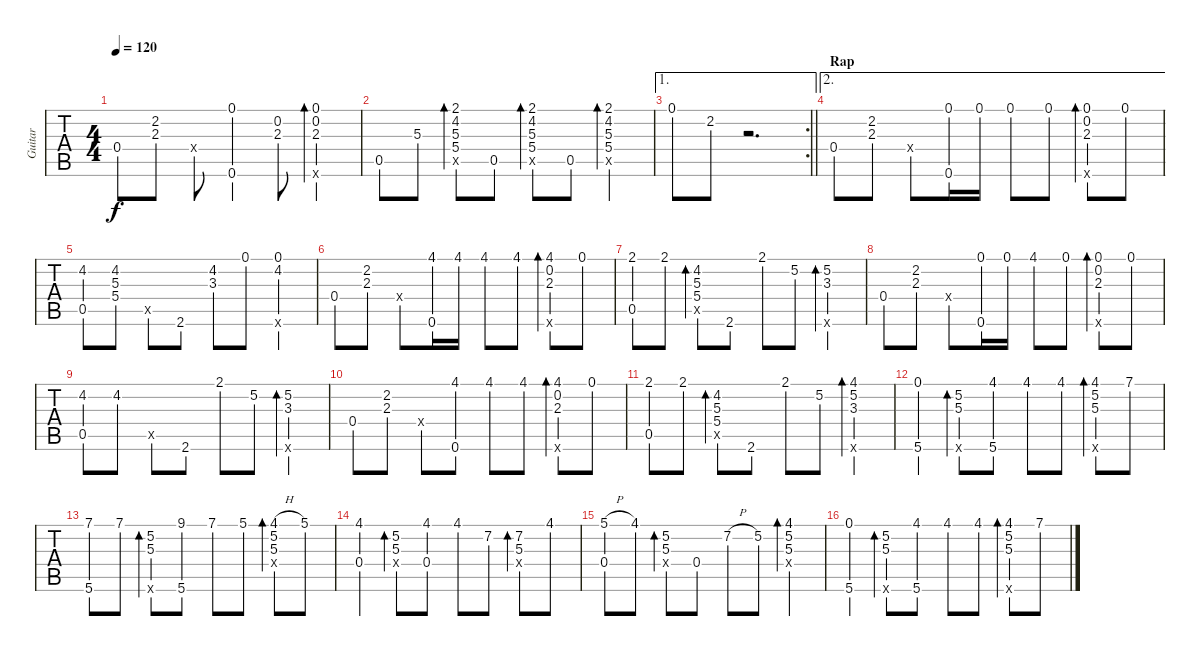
\track ("Guitar" "Guitar") {instrument acousticguitarsteel}
\staff {tabs}
\tuning (E4 B3 Gb3 Db3 B2 E2) {hide}
\ts (4 4)
\tempo 120
\clef g2
\ks c
0.4.8{dy f} (2.2 2.3).8 0.4{x}.8 (0.1 0.6).4 (0.2 2.3).8 (0.1 0.2 2.3 0.6{x}).4{bd 60} |
0.5.8 5.3.8 (2.1 4.2 5.3 5.4 0.5{x}).8{bd 60} 0.5.8 (2.1 4.2 5.3 5.4 0.5{x}).8{bd 60} 0.5.8 (2.1 4.2 5.3 5.4 0.5{x}).4{bd 60} |
\ae 1
\rc 2
\barLineRight lightlight
0.1.8 2.2.8 r.2{d} |
\ae 2
\section ("" "Rap")
0.4.8 (2.2 2.3).8 0.4{x}.8 (0.1 0.6).16 0.1.16 0.1.8 0.1.8 (0.1 0.2 2.3 0.6{x}).8{bd 60} 0.1.8 |
(4.2 0.5).8 (4.2 5.3 5.4).8 0.5{x}.8 2.6.8 (4.2 3.3).8 0.1.8 (0.1 4.2 0.6{x}).4 |
0.4.8 (2.2 2.3).8 0.4{x}.8 (4.1 0.6).16 4.1.16 4.1.8 4.1.8 (4.1 0.2 2.3 0.6{x}).8{bd 60} 0.1.8 |
(2.1 0.5).8 2.1.8 (4.2 5.3 5.4 0.5{x}).8{bd 60} 2.6.8 2.1.8 5.2.8 (5.2 3.3 0.6{x}).4{bd 60} |
0.4.8 (2.2 2.3).8 0.4{x}.8 (0.1 0.6).16 0.1.16 4.1.8 0.1.8 (0.1 0.2 2.3 0.6{x}).8{bd 60} 0.1.8 |
(4.2 0.5).8 4.2.8 0.5{x}.8 2.6.8 2.1.8 5.2.8 (5.2 3.3 0.6{x}).4{bd 60} |
0.4.8 (2.2 2.3).8 0.4{x}.8 (4.1 0.6).8 4.1.8 4.1.8 (4.1 0.2 2.3 0.6{x}).8{bd 60} 0.1.8 |
(2.1 0.5).8 2.1.8 (4.2 5.3 5.4 0.5{x}).8{bd 60} 2.6.8 2.1.8 5.2.8 (4.1 5.2 3.3 0.6{x}).4{bd 60} |
(0.1 5.6).4 (5.2 5.3 0.6{x}).8{bd 60} (4.1 5.6).8 4.1.8 4.1.8 (4.1 5.2 5.3 0.6{x}).8{bd 60} 7.1.8 |
(7.1 5.6).8 7.1.8 (5.2 5.3 0.6{x}).8{bd 60} (9.1 5.6).8 7.1.8 5.1.8 (4.1{h} 5.2 5.3 0.4{x}).8{bd 60} 5.1.8 |
(4.1 0.4).4 (5.2 5.3 0.4{x}).8{bd 60} (4.1 0.4).8 4.1.8 7.2.8 (7.2 5.3 0.4{x}).8{bd 60} 4.1.8 |
(5.1{h} 0.4).8 4.1.8 (5.2 5.3 0.4{x}).8{bd 60} 0.4.8 7.2{h}.8 5.2.8 (4.1 5.2 5.3 0.4{x}).4{bd 60} |
(0.1 5.6).4 (5.2 5.3 0.6{x}).8{bd 60} (4.1 5.6).8 4.1.8 4.1.8 (4.1 5.2 5.3 0.6{x}).8{bd 60} 7.1.8
